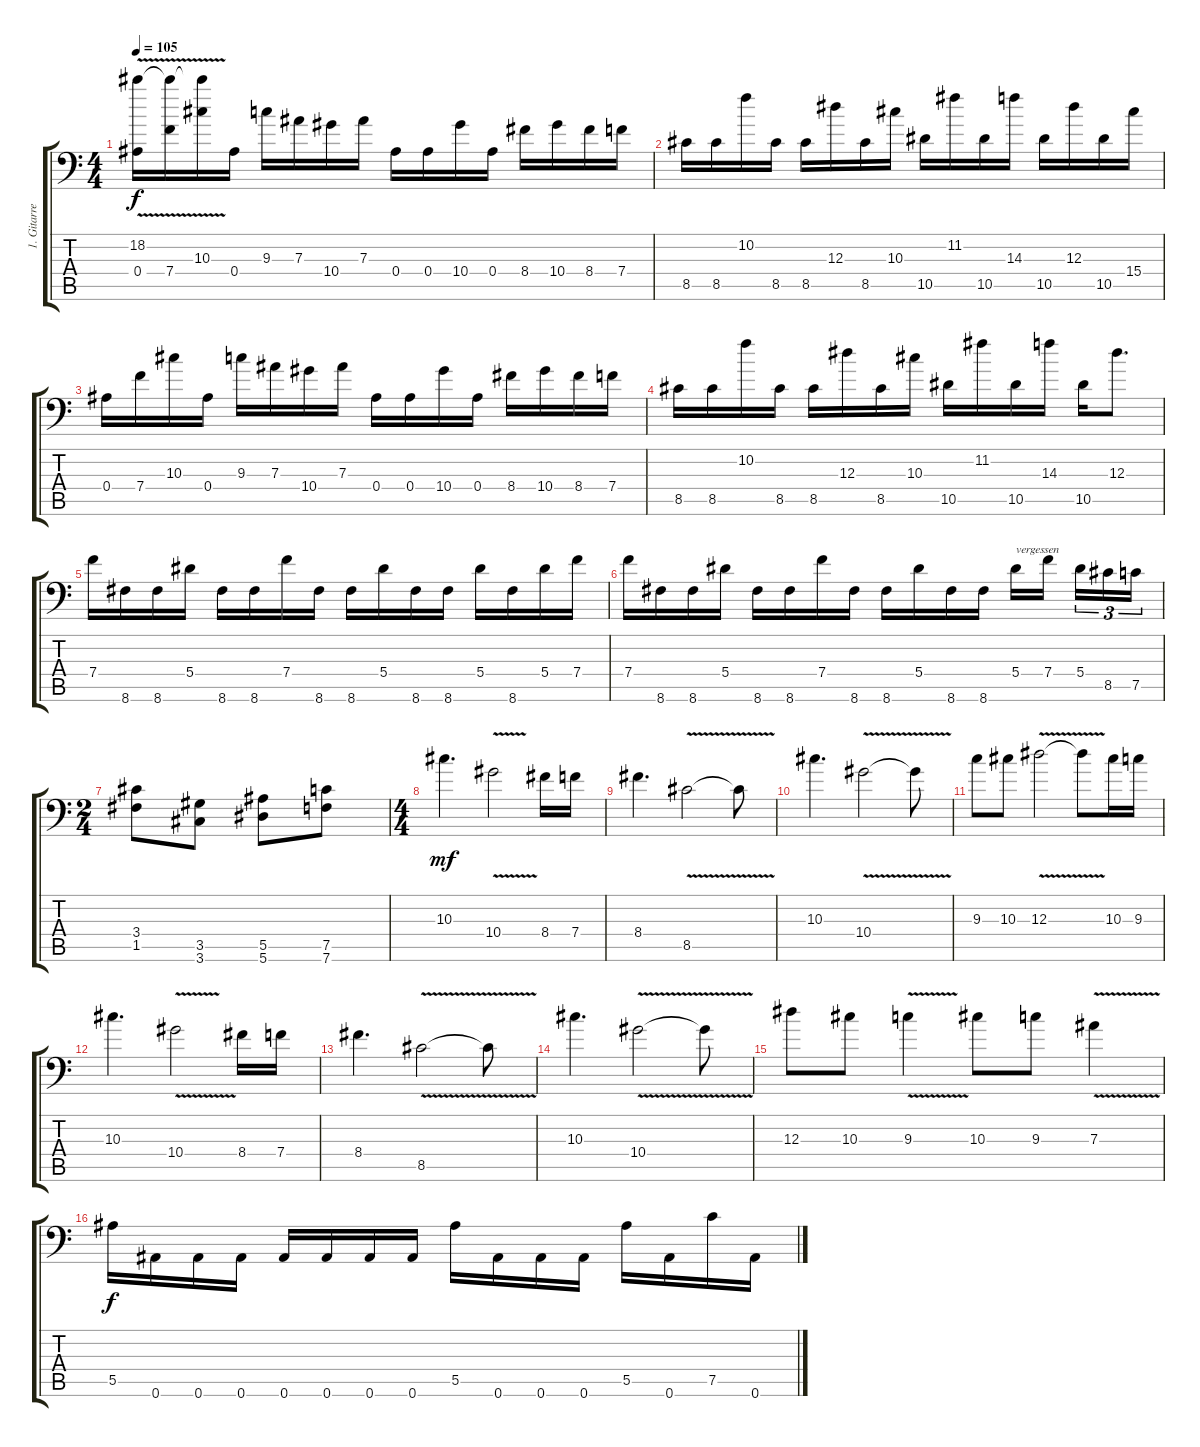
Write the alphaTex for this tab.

\track ("1. Gitarre" "1. Gitarre") {instrument distortionguitar}
\staff {score tabs}
\tuning (C4 G3 Eb3 Bb2 F2 Bb1) {hide}
\ts (4 4)
\tempo 105
\clef f4
\ks c
(18.2{v t} 0.4).16{dy f} (18.2{v t} 7.4).16 (18.2{v t} 10.3).16 0.4.16 9.3.16 7.3.16 10.4.16 7.3.16 0.4.16 0.4.16 10.4.16 0.4.16 8.4.16 10.4.16 8.4.16 7.4.16 |
8.5.16 8.5.16 10.2.16 8.5.16 8.5.16 12.3.16 8.5.16 10.3.16 10.5.16 11.2.16 10.5.16 14.3.16 10.5.16 12.3.16 10.5.16 15.4.16 |
0.4.16 7.4.16 10.3.16 0.4.16 9.3.16 7.3.16 10.4.16 7.3.16 0.4.16 0.4.16 10.4.16 0.4.16 8.4.16 10.4.16 8.4.16 7.4.16 |
8.5.16 8.5.16 10.2.16 8.5.16 8.5.16 12.3.16 8.5.16 10.3.16 10.5.16 11.2.16 10.5.16 14.3.16 10.5.16 12.3.8{d} |
7.4.16 8.6.16 8.6.16 5.4.16 8.6.16 8.6.16 7.4.16 8.6.16 8.6.16 5.4.16 8.6.16 8.6.16 5.4.16 8.6.16 5.4.16 7.4.16 |
7.4.16 8.6.16 8.6.16 5.4.16 8.6.16 8.6.16 7.4.16 8.6.16 8.6.16 5.4.16 8.6.16 8.6.16 5.4.16{txt "vergessen"} 7.4.16{beam splitsecondary} 5.4.16{tu (3 2)} 8.5.16{tu (3 2)} 7.5.16{tu (3 2)} |
\ts (2 4)
(3.4 1.5).8 (3.5 3.6).8 (5.5 5.6).8 (7.5 7.6).8 |
\ts (4 4)
10.3.4{d dy mf} 10.4{v}.2 8.4.16 7.4.16 |
8.4.4{d} 8.5{v}.2 8.5{t}.8 |
10.3.4{d} 10.4{v}.2 10.4{t}.8 |
9.3.8 10.3.8 12.3{v}.2 12.3{t}.8 10.3.16 9.3.16 |
10.3.4{d} 10.4{v}.2 8.4.16 7.4.16 |
8.4.4{d} 8.5{v}.2 8.5{t}.8 |
10.3.4{d} 10.4{v}.2 10.4{t}.8 |
12.3.8 10.3.8 9.3{v}.4 10.3.8 9.3.8 7.3{v}.4 |
5.5.16{dy f} 0.6.16 0.6.16 0.6.16 0.6.16 0.6.16 0.6.16 0.6.16 5.5.16 0.6.16 0.6.16 0.6.16 5.5.16 0.6.16 7.5.16 0.6.16
